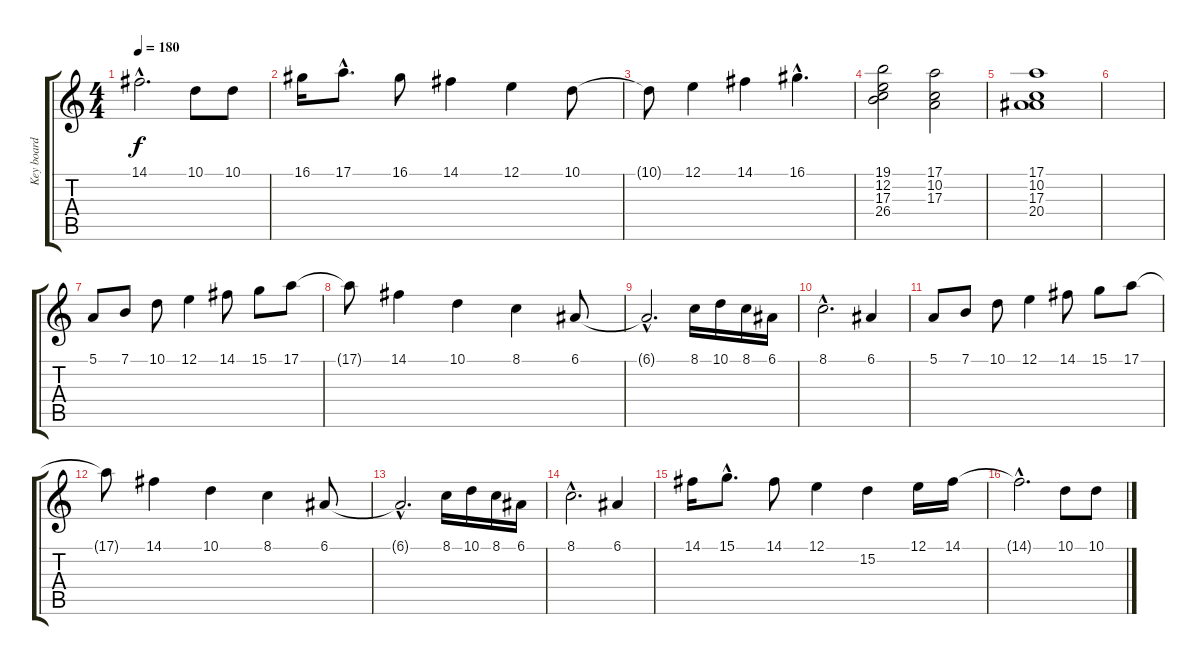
\track ("Key board" "Key board") {instrument rockorgan}
\staff {score tabs}
\tuning (E4 B3 G3 D3 A2 E2) {hide}
\ts (4 4)
\tempo 180
\clef g2
\ks c
14.1{hac t}.2{d dy f} 10.1.8 10.1.8 |
16.1.16 17.1{hac}.8{d} 16.1.8 14.1.4 12.1.4 10.1.8 |
10.1{t}.8 12.1.4 14.1.4 16.1{hac}.4{d} |
(19.1 12.2 17.3 26.4).2 (17.1 10.2 17.3).2 |
(17.1 10.2 17.3 20.4).1 |
|
5.1.8 7.1.8 10.1.8 12.1.4 14.1.8 15.1.8 17.1.8 |
17.1{t}.8 14.1.4 10.1.4 8.1.4 6.1.8 |
6.1{hac t}.2{d} 8.1.16 10.1.16 8.1.16 6.1.16 |
8.1{hac}.2{d} 6.1.4 |
5.1.8 7.1.8 10.1.8 12.1.4 14.1.8 15.1.8 17.1.8 |
17.1{t}.8 14.1.4 10.1.4 8.1.4 6.1.8 |
6.1{hac t}.2{d} 8.1.16 10.1.16 8.1.16 6.1.16 |
8.1{hac}.2{d} 6.1.4 |
14.1.16 15.1{hac}.8{d} 14.1.8 12.1.4 15.2.4 12.1.16 14.1.16 |
14.1{hac t}.2{d} 10.1.8 10.1.8
